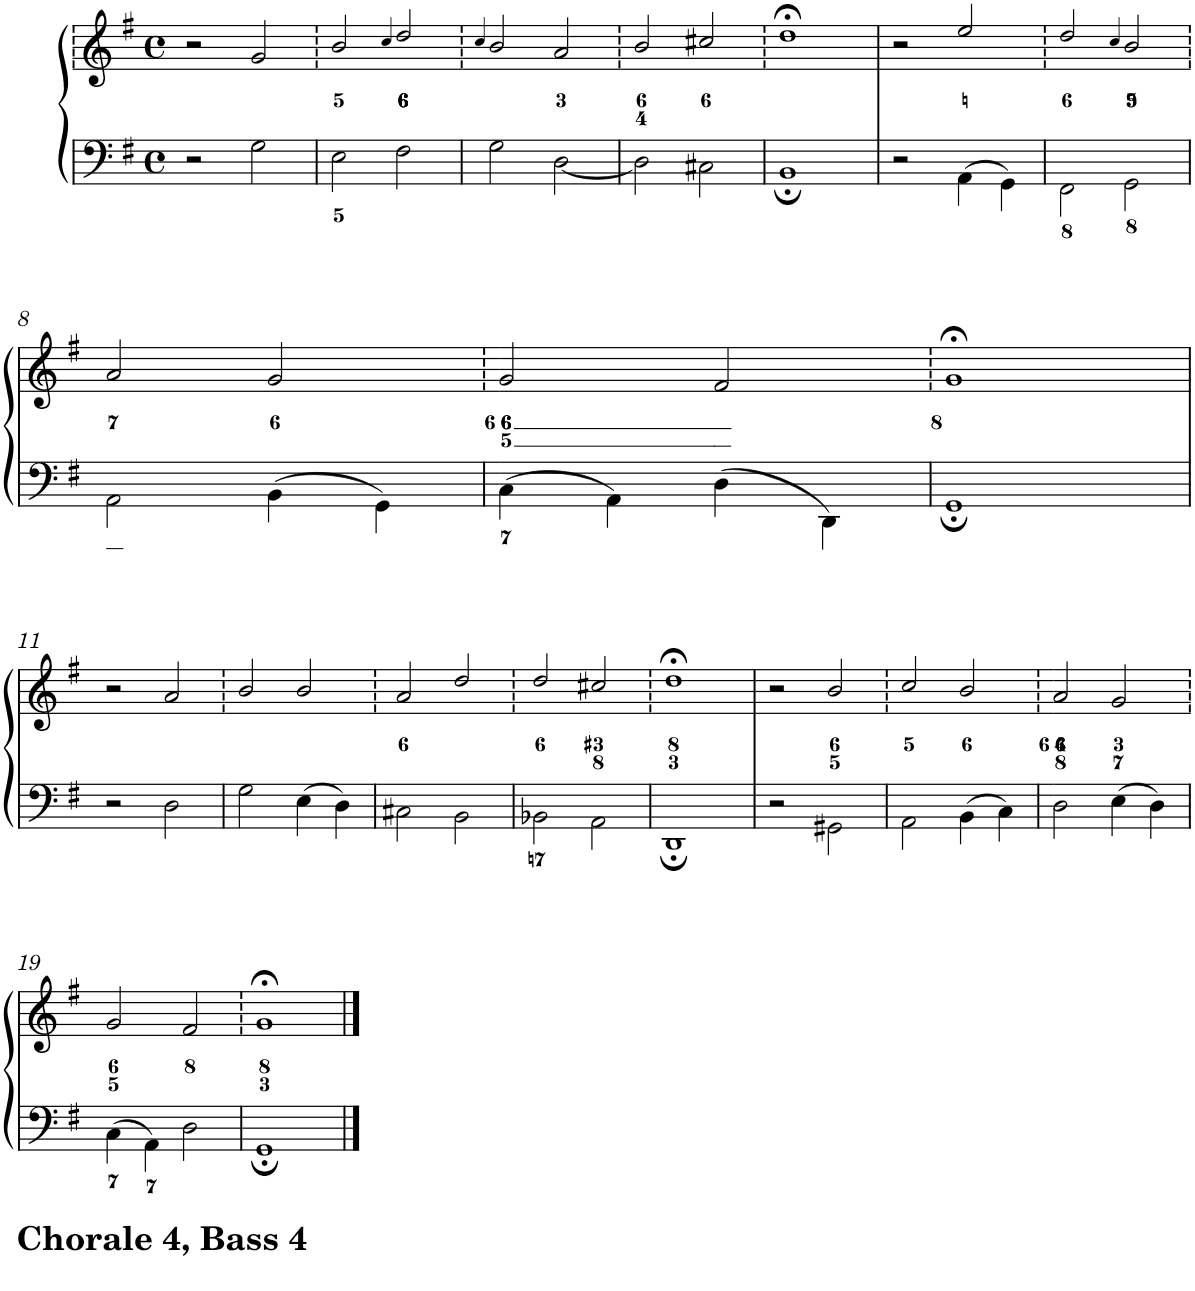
**kern	**kern
*part1	*part1
*staff2	*staff1
*I"Piano	*
*I'Pno.	*
*clefF4	*clefG2
*k[f#]	*k[f#]
*G:	*G:
*M4/4	*M4/4
*met(c)	*met(c)
=1	=1
2r	2r
2G\	2g/
=2	=2
2E\	2b/
.	4qcc/
2F#\	2dd/
=3	=3
.	4qcc/
2G\	2b/
[<2D\	2a/
=4	=4
2D\]	2b/
2C#X\	2cc#X/
=5	=5
1BB;	1dd;<
=6	=6
2r	2r
4AA\	2ee/
4GG\	.
=7	=7
2FF#\	2dd/
.	4qcc/
2GG\	2b/
!!LO:LB:g=z
=8	=8
2AA\	2a/
4BB\	2g/
4GG\	.
=9	=9
4C\	2g/
4AA\	.
4D\	2f#/
4DD\	.
=10	=10
1GG;	1g;<
!!LO:LB:g=z
=11	=11
2r	2r
2D\	2a/
=12	=12
2G\	2b/
4E\	2b/
4D\	.
=13	=13
2C#X\	2a/
2BB\	2dd/
=14	=14
2BB-X\	2dd/
2AA\	2cc#X/
=15	=15
1DD;	1dd;<
=16	=16
2r	2r
2GG#X\	2b/
=17	=17
2AA\	2cc/
4BB\	2b/
4C\	.
=18	=18
2D\	2a/
4E\	2g/
4D\	.
!!LO:LB:g=z
=19	=19
4C\	2g/
4AA\	.
2D\	2f#/
=20	=20
1GG;	1g;<
==	==
*-	*-
